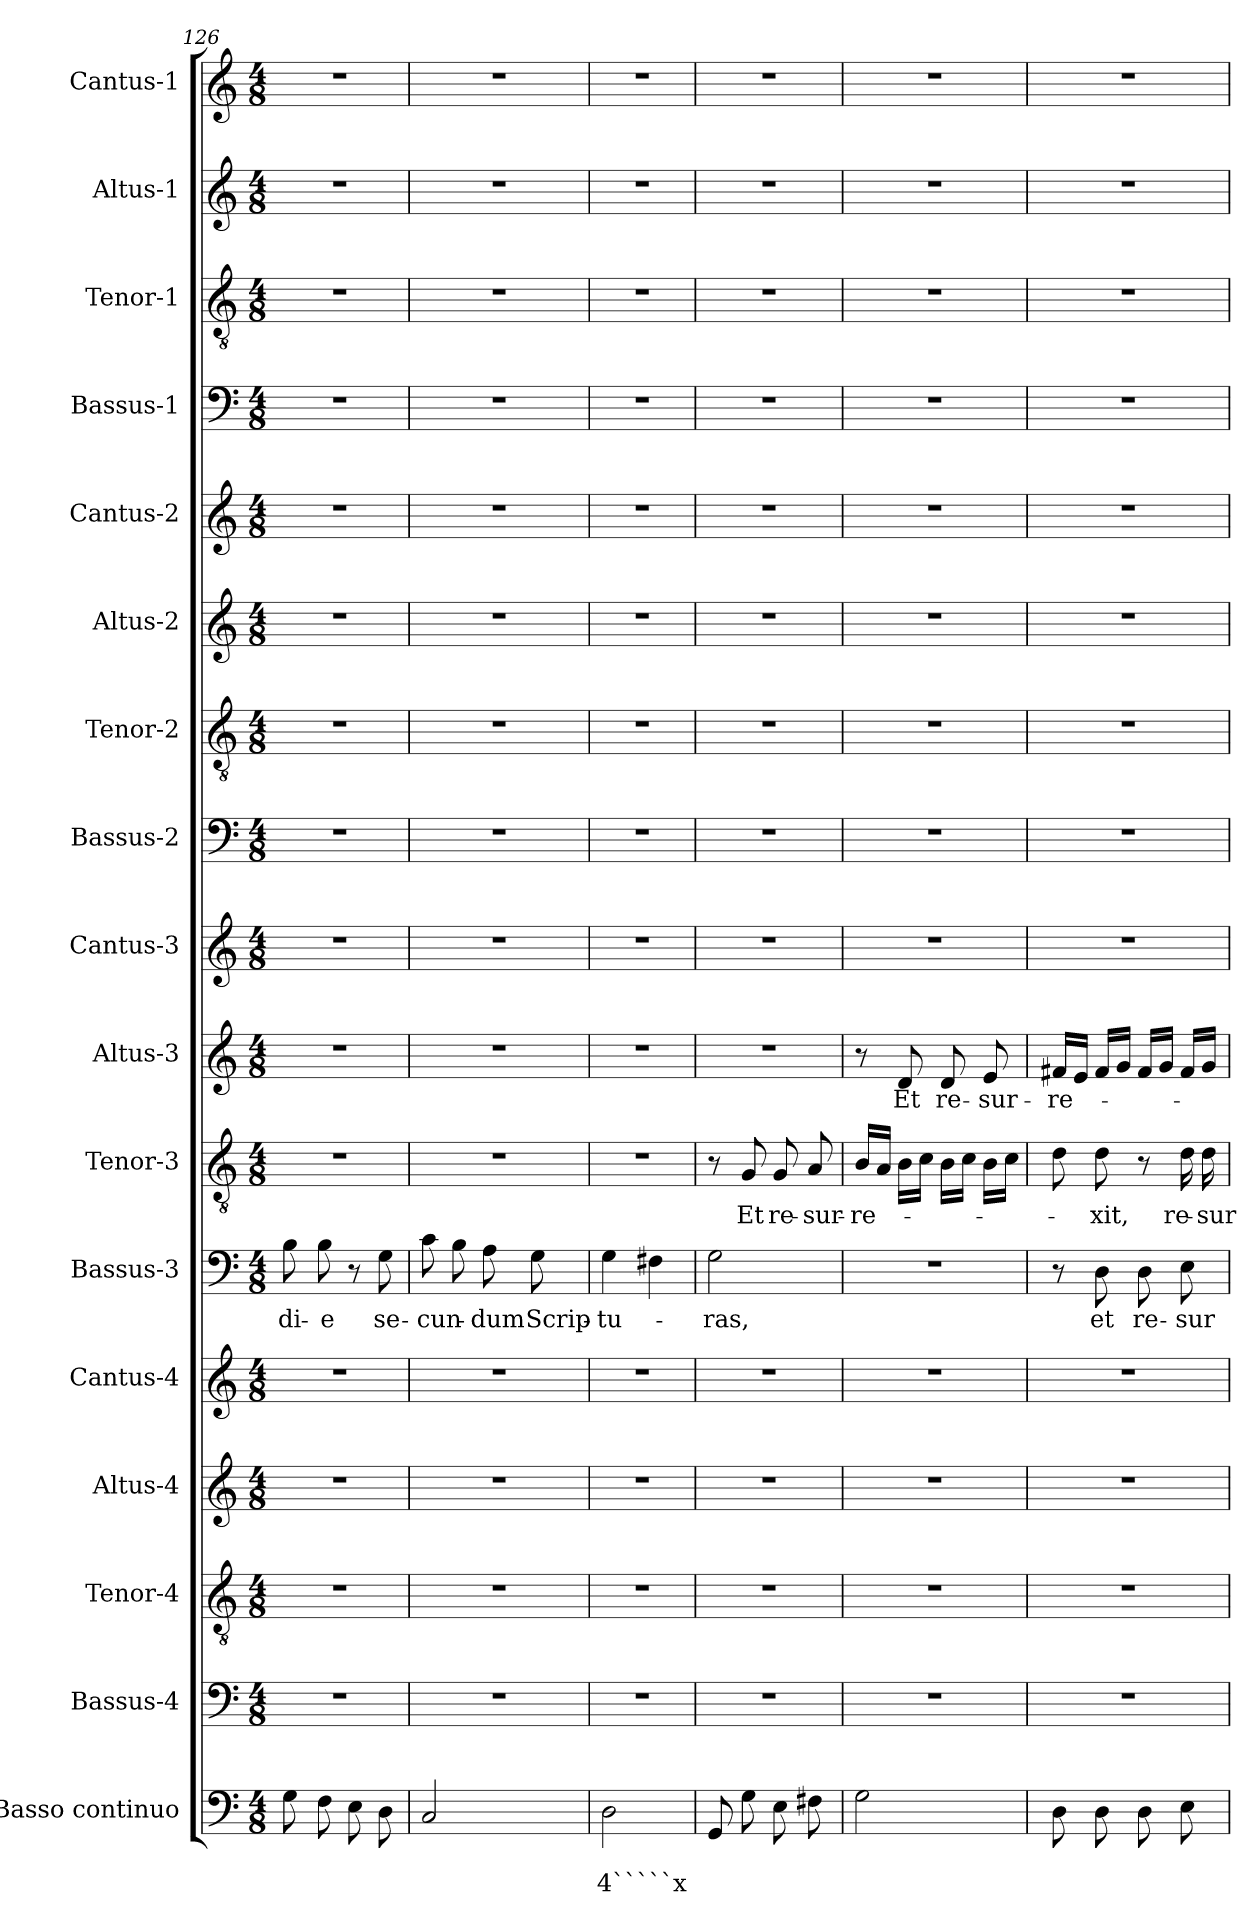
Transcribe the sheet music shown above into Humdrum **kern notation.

**kern	**text	**text	**kern	**kern	**kern	**kern	**kern	**text	**kern	**text	**kern	**text	**kern	**kern	**kern	**kern	**kern	**kern	**kern	**kern	**kern
*part17	*part17	*part17	*part16	*part15	*part14	*part13	*part12	*part12	*part11	*part11	*part10	*part10	*part9	*part8	*part7	*part6	*part5	*part4	*part3	*part2	*part1
*staff17	*staff17	*staff17	*staff16	*staff15	*staff14	*staff13	*staff12	*staff12	*staff11	*staff11	*staff10	*staff10	*staff9	*staff8	*staff7	*staff6	*staff5	*staff4	*staff3	*staff2	*staff1
*I"Basso continuo	*	*	*I"Bassus-4	*I"Tenor-4	*I"Altus-4	*I"Cantus-4	*I"Bassus-3	*	*I"Tenor-3	*	*I"Altus-3	*	*I"Cantus-3	*I"Bassus-2	*I"Tenor-2	*I"Altus-2	*I"Cantus-2	*I"Bassus-1	*I"Tenor-1	*I"Altus-1	*I"Cantus-1
*I'BC2	*	*	*I'B4	*I'T4	*I'A4	*I'C4	*I'B3	*	*I'T3	*	*I'A3	*	*I'C3	*I'B2	*I'T2	*I'A-2	*I'C2	*I'B1	*I'T1	*I'A1	*I'C1
*clefF4	*	*	*clefF4	*clefGv2	*clefG2	*clefG2	*clefF4	*	*clefGv2	*	*clefG2	*	*clefG2	*clefF4	*clefGv2	*clefG2	*clefG2	*clefF4	*clefGv2	*clefG2	*clefG2
*k[]	*	*	*k[]	*k[]	*k[]	*k[]	*k[]	*	*k[]	*	*k[]	*	*k[]	*k[]	*k[]	*k[]	*k[]	*k[]	*k[]	*k[]	*k[]
*C:	*	*	*C:	*C:	*C:	*C:	*C:	*	*C:	*	*C:	*	*C:	*C:	*C:	*C:	*C:	*C:	*C:	*C:	*C:
*M4/8	*	*	*M4/8	*M4/8	*M4/8	*M4/8	*M4/8	*	*M4/8	*	*M4/8	*	*M4/8	*M4/8	*M4/8	*M4/8	*M4/8	*M4/8	*M4/8	*M4/8	*M4/8
=126	=126	=126	=126	=126	=126	=126	=126	=126	=126	=126	=126	=126	=126	=126	=126	=126	=126	=126	=126	=126	=126
!	!	!	!	!	!	!	!	!LO:LY:b	!	!	!	!	!	!	!	!	!	!	!	!	!
8G\	.	.	2r	2r	2r	2r	8B\	di-	2r	.	2r	.	2r	2r	2r	2r	2r	2r	2r	2r	2r
!	!	!	!	!	!	!	!	!LO:LY:b	!	!	!	!	!	!	!	!	!	!	!	!	!
8F\	.	.	.	.	.	.	8B\	-e	.	.	.	.	.	.	.	.	.	.	.	.	.
8E\	.	.	.	.	.	.	8r	.	.	.	.	.	.	.	.	.	.	.	.	.	.
!	!	!	!	!	!	!	!	!LO:LY:b	!	!	!	!	!	!	!	!	!	!	!	!	!
8D\	.	.	.	.	.	.	8G\	se-	.	.	.	.	.	.	.	.	.	.	.	.	.
=127	=127	=127	=127	=127	=127	=127	=127	=127	=127	=127	=127	=127	=127	=127	=127	=127	=127	=127	=127	=127	=127
!	!	!	!	!	!	!	!	!LO:LY:b	!	!	!	!	!	!	!	!	!	!	!	!	!
2C/	.	.	2r	2r	2r	2r	8c\	-cun-	2r	.	2r	.	2r	2r	2r	2r	2r	2r	2r	2r	2r
.	.	.	.	.	.	.	8B\	.	.	.	.	.	.	.	.	.	.	.	.	.	.
!	!	!	!	!	!	!	!	!LO:LY:b	!	!	!	!	!	!	!	!	!	!	!	!	!
.	.	.	.	.	.	.	8A\	-dum	.	.	.	.	.	.	.	.	.	.	.	.	.
!	!	!	!	!	!	!	!	!LO:LY:b	!	!	!	!	!	!	!	!	!	!	!	!	!
.	.	.	.	.	.	.	8G\	Scrip-	.	.	.	.	.	.	.	.	.	.	.	.	.
!!LO:LB:g=z
=128	=128	=128	=128	=128	=128	=128	=128	=128	=128	=128	=128	=128	=128	=128	=128	=128	=128	=128	=128	=128	=128
!	!	!LO:LY:b	!	!	!	!	!	!LO:LY:b	!	!	!	!	!	!	!	!	!	!	!	!	!
2D\	.	4`````x	2r	2r	2r	2r	4G\	-tu-	2r	.	2r	.	2r	2r	2r	2r	2r	2r	2r	2r	2r
.	.	.	.	.	.	.	4F#X\	.	.	.	.	.	.	.	.	.	.	.	.	.	.
=129	=129	=129	=129	=129	=129	=129	=129	=129	=129	=129	=129	=129	=129	=129	=129	=129	=129	=129	=129	=129	=129
!	!	!	!	!	!	!	!	!LO:LY:b	!	!	!	!	!	!	!	!	!	!	!	!	!
8GG/	.	.	2r	2r	2r	2r	2G\	-ras,	8r	.	2r	.	2r	2r	2r	2r	2r	2r	2r	2r	2r
!	!	!	!	!	!	!	!	!	!	!LO:LY:b	!	!	!	!	!	!	!	!	!	!	!
8G\	.	.	.	.	.	.	.	.	8G/	Et	.	.	.	.	.	.	.	.	.	.	.
!	!	!	!	!	!	!	!	!	!	!LO:LY:b	!	!	!	!	!	!	!	!	!	!	!
8E\	.	.	.	.	.	.	.	.	8G/	re-	.	.	.	.	.	.	.	.	.	.	.
!	!	!	!	!	!	!	!	!	!	!LO:LY:b	!	!	!	!	!	!	!	!	!	!	!
8F#X\	.	.	.	.	.	.	.	.	8A/	-sur-	.	.	.	.	.	.	.	.	.	.	.
=130	=130	=130	=130	=130	=130	=130	=130	=130	=130	=130	=130	=130	=130	=130	=130	=130	=130	=130	=130	=130	=130
!	!	!	!	!	!	!	!	!	!	!LO:LY:b	!	!	!	!	!	!	!	!	!	!	!
2G\	.	.	2r	2r	2r	2r	2r	.	16B/LL	-re-	8r	.	2r	2r	2r	2r	2r	2r	2r	2r	2r
.	.	.	.	.	.	.	.	.	16A/JJ	.	.	.	.	.	.	.	.	.	.	.	.
!	!	!	!	!	!	!	!	!	!	!	!	!LO:LY:b	!	!	!	!	!	!	!	!	!
.	.	.	.	.	.	.	.	.	16B\LL	.	8d/	Et	.	.	.	.	.	.	.	.	.
.	.	.	.	.	.	.	.	.	16c\JJ	.	.	.	.	.	.	.	.	.	.	.	.
!	!	!	!	!	!	!	!	!	!	!	!	!LO:LY:b	!	!	!	!	!	!	!	!	!
.	.	.	.	.	.	.	.	.	16B\LL	.	8d/	re-	.	.	.	.	.	.	.	.	.
.	.	.	.	.	.	.	.	.	16c\JJ	.	.	.	.	.	.	.	.	.	.	.	.
!	!	!	!	!	!	!	!	!	!	!	!	!LO:LY:b	!	!	!	!	!	!	!	!	!
.	.	.	.	.	.	.	.	.	16B\LL	.	8e/	-sur-	.	.	.	.	.	.	.	.	.
.	.	.	.	.	.	.	.	.	16c\JJ	.	.	.	.	.	.	.	.	.	.	.	.
=131	=131	=131	=131	=131	=131	=131	=131	=131	=131	=131	=131	=131	=131	=131	=131	=131	=131	=131	=131	=131	=131
!	!	!	!	!	!	!	!	!	!	!	!	!LO:LY:b	!	!	!	!	!	!	!	!	!
8D\	.	.	2r	2r	2r	2r	8r	.	8d\	.	16f#X/LL	-re-	2r	2r	2r	2r	2r	2r	2r	2r	2r
.	.	.	.	.	.	.	.	.	.	.	16e/JJ	.	.	.	.	.	.	.	.	.	.
!	!	!	!	!	!	!	!	!LO:LY:b	!	!LO:LY:b	!	!	!	!	!	!	!	!	!	!	!
8D\	.	.	.	.	.	.	8D\	et	8d\	-xit,	16f#/LL	.	.	.	.	.	.	.	.	.	.
.	.	.	.	.	.	.	.	.	.	.	16g/JJ	.	.	.	.	.	.	.	.	.	.
!	!	!	!	!	!	!	!	!LO:LY:b	!	!	!	!	!	!	!	!	!	!	!	!	!
8D\	.	.	.	.	.	.	8D\	re-	8r	.	16f#/LL	.	.	.	.	.	.	.	.	.	.
.	.	.	.	.	.	.	.	.	.	.	16g/JJ	.	.	.	.	.	.	.	.	.	.
!	!	!	!	!	!	!	!	!LO:LY:b	!	!LO:LY:b	!	!	!	!	!	!	!	!	!	!	!
8E\	.	.	.	.	.	.	8E\	-sur-	16d\	re-	16f#/LL	.	.	.	.	.	.	.	.	.	.
!	!	!	!	!	!	!	!	!	!	!LO:LY:b	!	!	!	!	!	!	!	!	!	!	!
.	.	.	.	.	.	.	.	.	16d\	-sur-	16g/JJ	.	.	.	.	.	.	.	.	.	.
=	=	=	=	=	=	=	=	=	=	=	=	=	=	=	=	=	=	=	=	=	=
*-	*-	*-	*-	*-	*-	*-	*-	*-	*-	*-	*-	*-	*-	*-	*-	*-	*-	*-	*-	*-	*-
